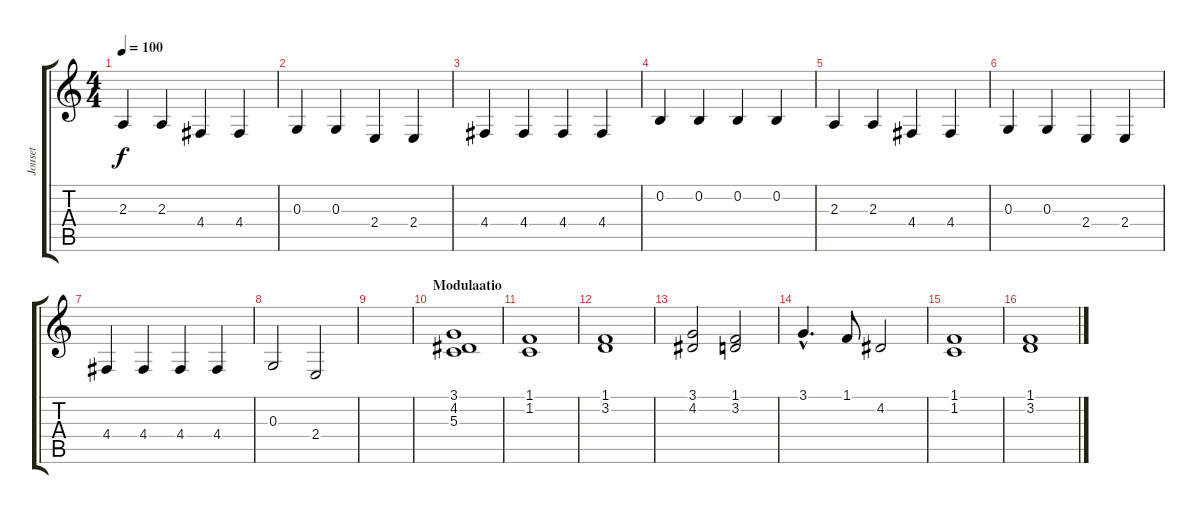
\track ("Jouset" "Jouset") {instrument stringensemble1}
\staff {score tabs}
\tuning (E4 B3 G3 D3 A2 E2) {hide}
\ts (4 4)
\tempo 100
\clef g2
\ks c
2.3.4{dy f} 2.3.4 4.4.4 4.4.4 |
0.3.4 0.3.4 2.4.4 2.4.4 |
4.4.4 4.4.4 4.4.4 4.4.4 |
0.2.4 0.2.4 0.2.4 0.2.4 |
2.3.4 2.3.4 4.4.4 4.4.4 |
0.3.4 0.3.4 2.4.4 2.4.4 |
4.4.4 4.4.4 4.4.4 4.4.4 |
0.3.2 2.4.2 |
|
\section ("" "Modulaatio")
(3.1 4.2 5.3).1 |
(1.1 1.2).1 |
(1.1 3.2).1 |
(3.1 4.2).2 (1.1 3.2).2 |
3.1{hac}.4{d} 1.1.8 4.2.2 |
(1.1 1.2).1 |
(1.1 3.2).1
